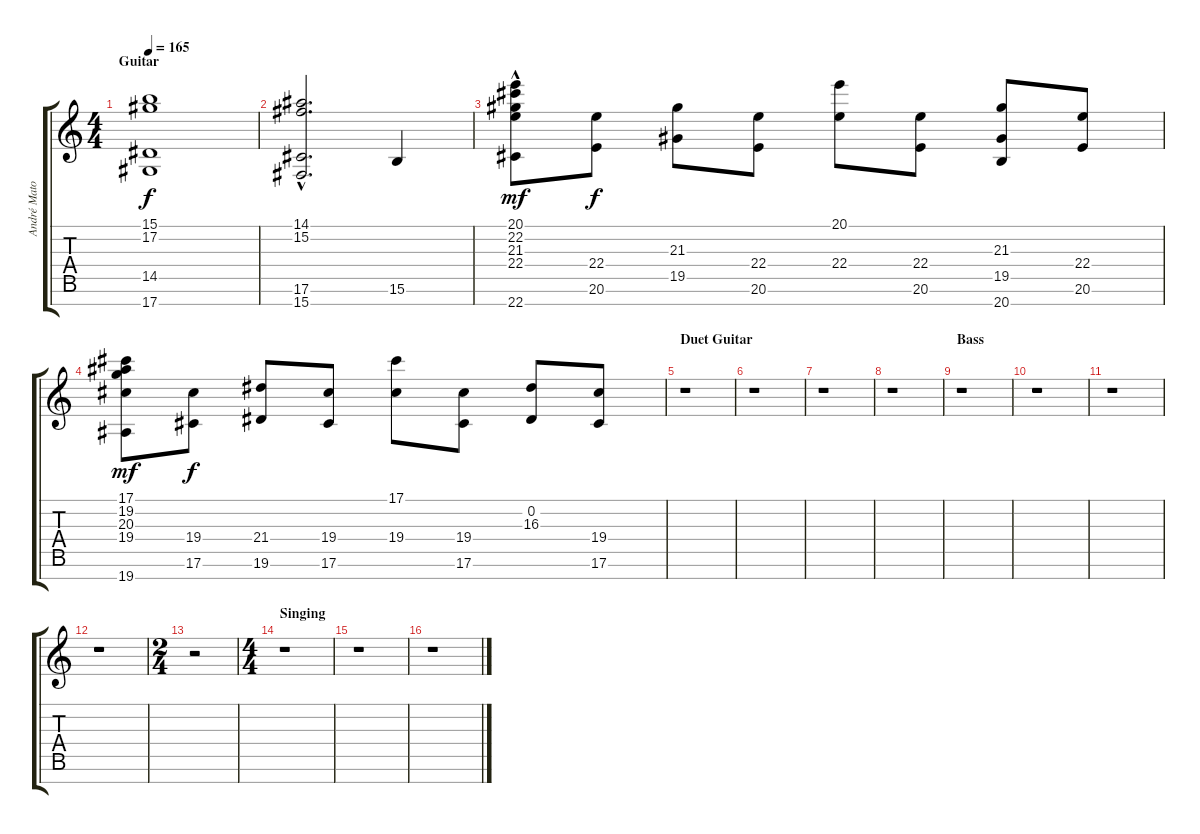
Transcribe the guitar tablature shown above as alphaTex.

\track ("André Matos - String Ensemble 1" "André Mato") {instrument stringensemble1}
\staff {score tabs}
\tuning (Ab4 Eb4 B3 Gb3 Db3 Ab2 Eb2) {hide}
\ts (4 4)
\section ("" "Guitar")
\tempo 165
\clef g2
\ks c
(15.1 17.2 14.5 17.7).1{dy f} |
(14.1 15.2 17.6{hac} 15.7{hac}).2{d} 15.6.4 |
(20.1 22.2 21.3 22.4 22.7{hac}).8{dy mf} (22.4 20.6).8{dy f} (21.3 19.5).8 (22.4 20.6).8 (20.1 22.4).8 (22.4 20.6).8 (21.3 19.5 20.7).8 (22.4 20.6).8 |
(17.1 19.2 20.3 19.4 19.7).8{dy mf} (19.4 17.6).8{dy f} (21.4 19.6).8 (19.4 17.6).8 (17.1 19.4).8 (19.4 17.6).8 (0.2 16.3).8 (19.4 17.6).8 |
\section ("" "Duet Guitar")
r.1 |
r.1 |
r.1 |
r.1 |
\section ("" "Bass")
r.1 |
r.1 |
r.1 |
r.1 |
\ts (2 4)
r.2 |
\ts (4 4)
\section ("" "Singing")
r.1 |
r.1 |
r.1
